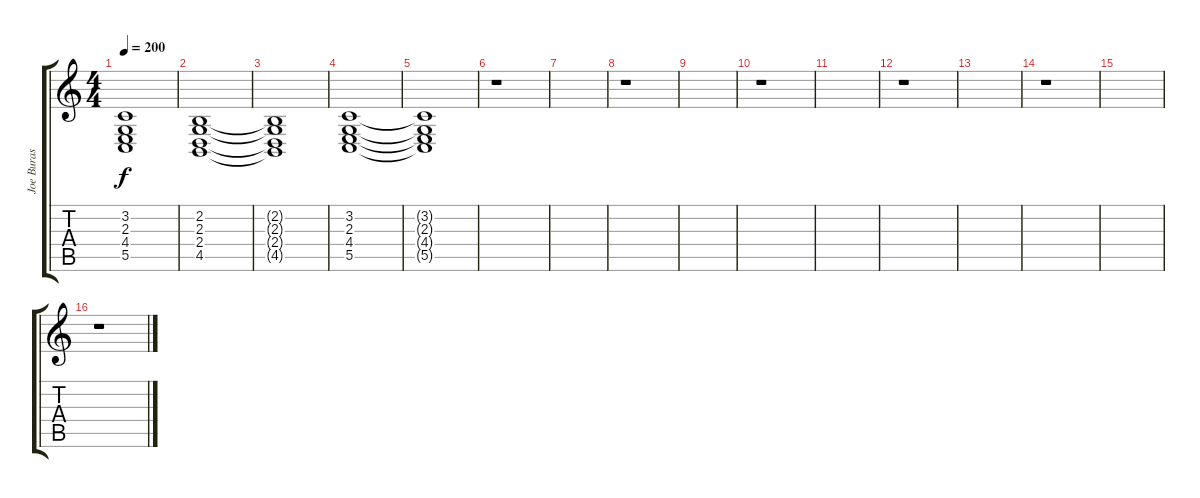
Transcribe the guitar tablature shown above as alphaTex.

\track ("Joe Buras - keyboard" "Joe Buras ") {instrument stringensemble2}
\staff {score tabs}
\tuning (D4 A3 F3 C3 G2 D2) {hide}
\ts (4 4)
\tempo 200
\clef g2
\ks c
(3.2{t} 2.3{t} 4.4{t} 5.5{t}).1{dy f} |
(2.2 2.3 2.4 4.5).1 |
(2.2{t} 2.3{t} 2.4{t} 4.5{t}).1 |
(3.2 2.3 4.4 5.5).1 |
(3.2{t} 2.3{t} 4.4{t} 5.5{t}).1 |
r.1 |
|
r.1 |
|
r.1 |
|
r.1 |
|
r.1 |
|
r.1
